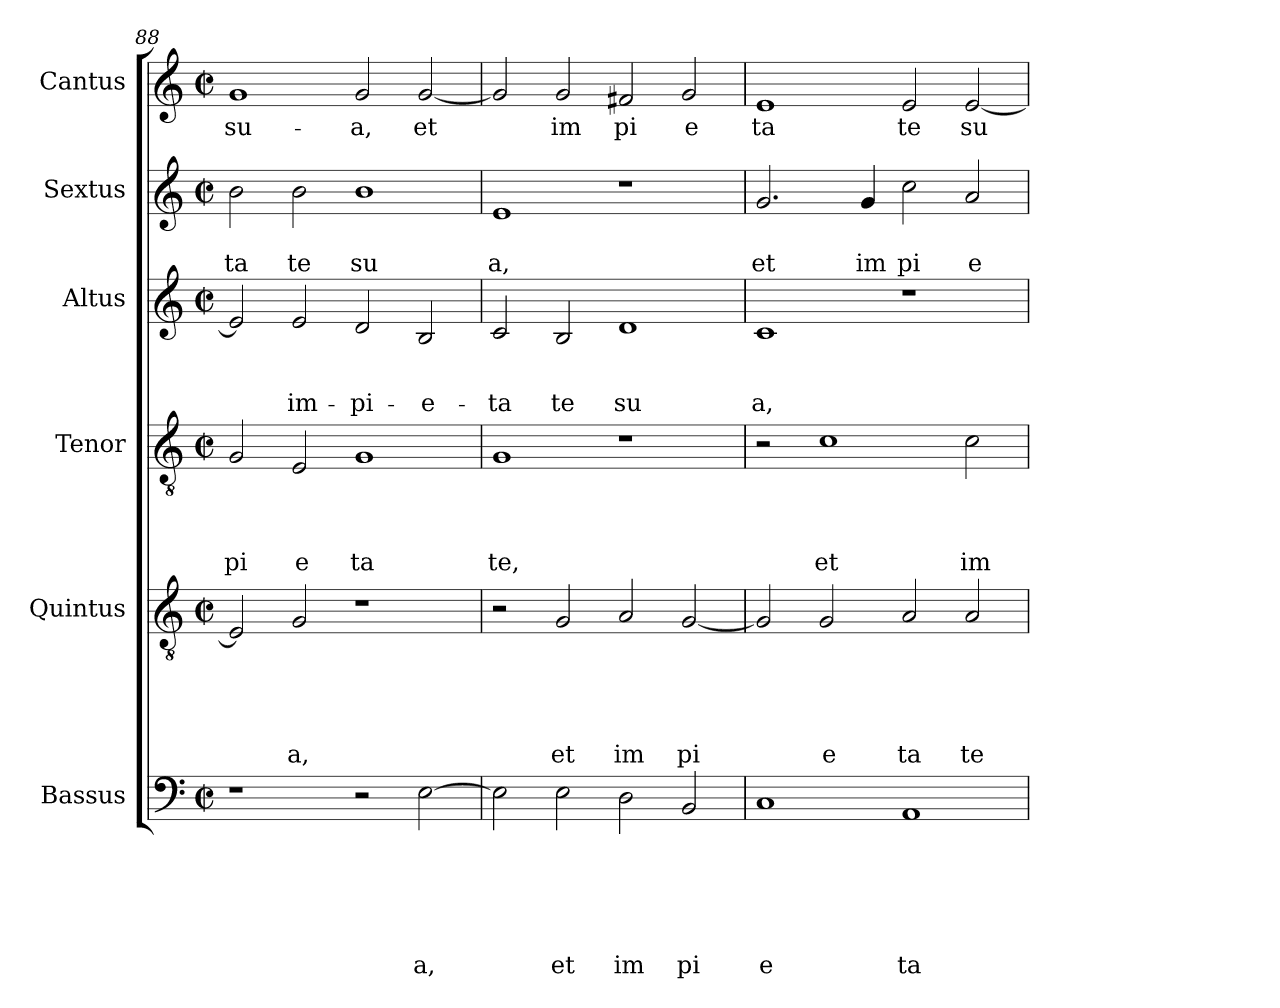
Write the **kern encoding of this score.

**kern	**text	**text	**text	**text	**text	**text	**kern	**text	**text	**text	**text	**text	**kern	**text	**text	**text	**text	**kern	**text	**text	**text	**kern	**text	**text	**kern	**text
*part6	*part6	*part6	*part6	*part6	*part6	*part6	*part5	*part5	*part5	*part5	*part5	*part5	*part4	*part4	*part4	*part4	*part4	*part3	*part3	*part3	*part3	*part2	*part2	*part2	*part1	*part1
*staff6	*staff6	*staff6	*staff6	*staff6	*staff6	*staff6	*staff5	*staff5	*staff5	*staff5	*staff5	*staff5	*staff4	*staff4	*staff4	*staff4	*staff4	*staff3	*staff3	*staff3	*staff3	*staff2	*staff2	*staff2	*staff1	*staff1
*I"Bassus	*	*	*	*	*	*	*I"Quintus	*	*	*	*	*	*I"Tenor	*	*	*	*	*I"Altus	*	*	*	*I"Sextus	*	*	*I"Cantus	*
*clefF4	*	*	*	*	*	*	*clefGv2	*	*	*	*	*	*clefGv2	*	*	*	*	*clefG2	*	*	*	*clefG2	*	*	*clefG2	*
*k[]	*	*	*	*	*	*	*k[]	*	*	*	*	*	*k[]	*	*	*	*	*k[]	*	*	*	*k[]	*	*	*k[]	*
*C:	*	*	*	*	*	*	*C:	*	*	*	*	*	*C:	*	*	*	*	*C:	*	*	*	*C:	*	*	*C:	*
*M2/2	*	*	*	*	*	*	*M2/2	*	*	*	*	*	*M2/2	*	*	*	*	*M2/2	*	*	*	*M2/2	*	*	*M2/2	*
*met(c|)	*	*	*	*	*	*	*met(c|)	*	*	*	*	*	*met(c|)	*	*	*	*	*met(c|)	*	*	*	*met(c|)	*	*	*met(c|)	*
=88	=88	=88	=88	=88	=88	=88	=88	=88	=88	=88	=88	=88	=88	=88	=88	=88	=88	=88	=88	=88	=88	=88	=88	=88	=88	=88
!	!	!	!	!	!	!	!	!	!	!	!	!	!	!	!	!	!LO:LY:b	!	!	!	!	!	!	!LO:LY:b	!	!LO:LY:b
1r	.	.	.	.	.	.	2E/]	.	.	.	.	.	2G/	.	.	.	pi	2e/]	.	.	.	2b\	.	ta	1g	su-
!	!	!	!	!	!	!	!	!	!	!	!	!LO:LY:b	!	!	!	!	!LO:LY:b	!	!	!	!LO:LY:b	!	!	!LO:LY:b	!	!
.	.	.	.	.	.	.	2G/	.	.	.	.	a,	2E/	.	.	.	e	2e/	.	.	im-	2b\	.	te	.	.
!	!	!	!	!	!	!	!	!	!	!	!	!	!	!	!	!	!LO:LY:b	!	!	!	!LO:LY:b	!	!	!LO:LY:b	!	!LO:LY:b
2r	.	.	.	.	.	.	1r	.	.	.	.	.	1G	.	.	.	ta	2d/	.	.	-pi-	1b	.	su	2g/	-a,
!	!	!	!	!	!	!LO:LY:b	!	!	!	!	!	!	!	!	!	!	!	!	!	!	!LO:LY:b	!	!	!	!	!LO:LY:b
[<2E\	.	.	.	.	.	a,	.	.	.	.	.	.	.	.	.	.	.	2B/	.	.	-e-	.	.	.	[<2g/	et
!!LO:PB:g=z
=89	=89	=89	=89	=89	=89	=89	=89	=89	=89	=89	=89	=89	=89	=89	=89	=89	=89	=89	=89	=89	=89	=89	=89	=89	=89	=89
!	!	!	!	!	!	!	!	!	!	!	!	!	!	!	!	!	!LO:LY:b	!	!	!	!LO:LY:b	!	!	!LO:LY:b	!	!
2E\]	.	.	.	.	.	.	2r	.	.	.	.	.	1G	.	.	.	te,	2c/	.	.	-ta	1e	.	a,	2g/]	.
!	!	!	!	!	!	!LO:LY:b	!	!	!	!	!	!LO:LY:b	!	!	!	!	!	!	!	!	!LO:LY:b	!	!	!	!	!LO:LY:b
2E\	.	.	.	.	.	et	2G/	.	.	.	.	et	.	.	.	.	.	2B/	.	.	te	.	.	.	2g/	im
!	!	!	!	!	!	!LO:LY:b	!	!	!	!	!	!LO:LY:b	!	!	!	!	!	!	!	!	!LO:LY:b	!	!	!	!	!LO:LY:b
2D\	.	.	.	.	.	im	2A/	.	.	.	.	im	1r	.	.	.	.	1d	.	.	su	1r	.	.	2f#X/	pi
!	!	!	!	!	!	!LO:LY:b	!	!	!	!	!	!LO:LY:b	!	!	!	!	!	!	!	!	!	!	!	!	!	!LO:LY:b
2BB/	.	.	.	.	.	pi	[<2G/	.	.	.	.	pi	.	.	.	.	.	.	.	.	.	.	.	.	2g/	e
=90	=90	=90	=90	=90	=90	=90	=90	=90	=90	=90	=90	=90	=90	=90	=90	=90	=90	=90	=90	=90	=90	=90	=90	=90	=90	=90
!	!	!	!	!	!	!LO:LY:b	!	!	!	!	!	!	!	!	!	!	!	!	!	!	!LO:LY:b	!	!	!LO:LY:b	!	!LO:LY:b
1C	.	.	.	.	.	e	2G/]	.	.	.	.	.	2r	.	.	.	.	1c	.	.	a,	2.g/	.	et	1e	ta
!	!	!	!	!	!	!	!	!	!	!	!	!LO:LY:b	!	!	!	!	!LO:LY:b	!	!	!	!	!	!	!	!	!
.	.	.	.	.	.	.	2G/	.	.	.	.	e	1c	.	.	.	et	.	.	.	.	.	.	.	.	.
!	!	!	!	!	!	!	!	!	!	!	!	!	!	!	!	!	!	!	!	!	!	!	!	!LO:LY:b	!	!
.	.	.	.	.	.	.	.	.	.	.	.	.	.	.	.	.	.	.	.	.	.	4g/	.	im	.	.
!	!	!	!	!	!	!LO:LY:b	!	!	!	!	!	!LO:LY:b	!	!	!	!	!	!	!	!	!	!	!	!LO:LY:b	!	!LO:LY:b
1AA	.	.	.	.	.	ta	2A/	.	.	.	.	ta	.	.	.	.	.	1r	.	.	.	2cc\	.	pi	2e/	te
!	!	!	!	!	!	!	!	!	!	!	!	!LO:LY:b	!	!	!	!	!LO:LY:b	!	!	!	!	!	!	!LO:LY:b	!	!LO:LY:b
.	.	.	.	.	.	.	2A/	.	.	.	.	te	2c\	.	.	.	im	.	.	.	.	2a/	.	e	[<2e/	su
=	=	=	=	=	=	=	=	=	=	=	=	=	=	=	=	=	=	=	=	=	=	=	=	=	=	=
*-	*-	*-	*-	*-	*-	*-	*-	*-	*-	*-	*-	*-	*-	*-	*-	*-	*-	*-	*-	*-	*-	*-	*-	*-	*-	*-
